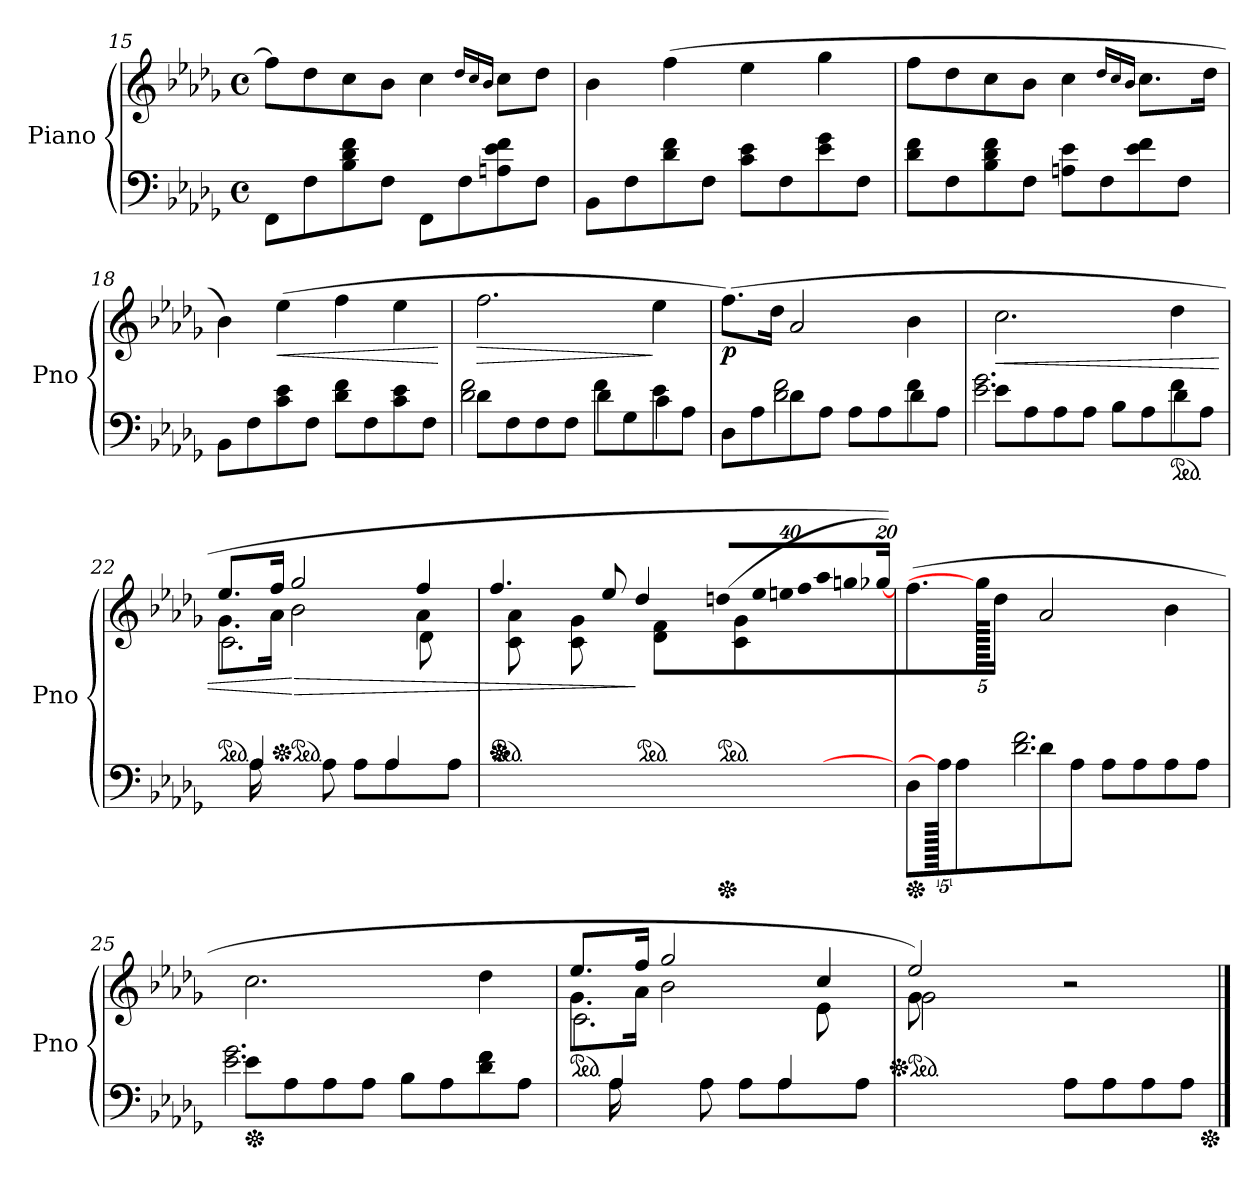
**kern	**kern	**dynam
*part1	*part1	*part1
*staff2	*staff1	*staff1/2
*I"Piano	*	*
*I'Pno	*	*
*clefF4	*clefG2	*
*k[b-e-a-d-g-]	*k[b-e-a-d-g-]	*
*M4/4	*M4/4	*
*met(c)	*met(c)	*
=15	=15	=15
8FF\L	8ff\L]	.
8F\	8dd-\	.
8B-\ 8d-\ 8f\	8cc\	.
8F\J	8b-\J	.
8FF\L	4cc\	.
8F\	.	.
.	16qdd-/LL	.
.	16qcc/	.
.	16qb-/JJ	.
8An\ 8e-\ 8f\	8cc\L	.
8F\J	8dd-\J	.
=16	=16	=16
8BB-\L	4b-\	.
8F\	.	.
8d-\ 8f\	(>4ff\	.
8F\J	.	.
8c\ 8e-\L	4ee-\	.
8F\	.	.
8e-\ 8g-\	4gg-\	.
8F\J	.	.
=17	=17	=17
8d-\ 8f\L	8ff\L	.
8F\	8dd-\	.
8B-\ 8d-\ 8f\	8cc\	.
8F\J	8b-\J	.
8An\ 8e-\L	4cc\	.
8F\	.	.
.	16qdd-/LL	.
.	16qcc/	.
.	16qb-/JJ	.
8e-\ 8f\	8.cc\L	.
8F\J	.	.
.	16dd-\Jk	.
=18	=18	=18
8BB-\L	4b-\)	.
8F\	.	.
!	!	!LO:HP:b
8c\ 8e-\	(>4ee-\	<
8F\J	.	.
8d-\ 8f\L	4ff\	.
8F\	.	.
8c\ 8e-\	4ee-\	.
8F\J	.	.
.	.	[
!!LO:PB:g=z
=19	=19	=19
*^	*	*
!	!	!	!LO:HP:b
8d-\L	2d-\ 2f\	2.ff\	>
8F\	.	.	.
8F\	.	.	.
8F\J	.	.	.
8f\L	4d-\	.	.
8G-\	.	.	.
8e-\	4c\	4ee-\	]
8A-\J	.	.	.
=20	=20	=20	=20
!	!	!	!LO:DY:b
8D-\L	4ryy	(>8.ff\L)	p
8A-\	.	.	.
.	.	16dd-\Jk	.
8d-\	2d-\ 2f\	2a-/	.
8A-\J	.	.	.
8A-\L	.	.	.
8A-\	.	.	.
8f\	4d-\	4b-\	.
8A-\J	.	.	.
=21	=21	=21	=21
!	!	!	!LO:HP:b
8e-\L	2.e-\ 2.g-\	2.cc\	<
8A-\	.	.	.
8A-\	.	.	.
8A-\J	.	.	.
8B-\L	.	.	.
8A-\	.	.	.
*ped	*	*	*
8f\	4d-\	4dd-\	.
8A-\J	.	.	.
=22	=22	=22	=22
*	*	*^	*
*	*	*ped	*	*
*	*	*^	*^	*
8ryy	8ryy	8.ee-/L	8.g-\L	2.ryy	2.c\	.
16A-\	4A-/	.	.	.	.	.
8.ryy	.	16ff/Jk	16a-\Jk	.	.	.
*	*	*Xped	*	*	*	*
!	!	!	!	!	!	!LO:HP:n=1:b
*	*	*ped	*	*	*	*
.	.	2gg-/	2b-\	.	.	[ >
8A-\	4ryy	.	.	.	.	.
8A-\L	.	.	.	.	.	.
8A-\	4A-/	.	.	.	.	.
8ryy	.	4ff/	4a-\	8d-\	4ryy	.
8A-\J	8ryy	.	.	8ryy	.	.
*v	*v	*	*	*	*	*
*	*v	*v	*v	*v	*
!!LO:LB:g=z
=23	=23	=23
*	*Xped	*
*	*Xped	*
*	*^	*
640%81ryy	4.ff/	640ryy	.
*	*ped	*	*
.	.	8c\ 8a-\L	.
8A-\	.	8ryy	.
8ryy	.	8c\ 8g-\	.
.	8ee-/	.	.
8A-\J	.	8ryy	.
.	4dd-/	.	]
*	*ped	*	*
8ryy	.	8d-\ 8f\L	.
8A-\	.	8ryy	.
*	*Xbrackettup	*	*
!	!LO:N:vis=8	!	!
.	(<640%23ddn/L	.	.
*Xped	*	*	*
*	*ped	*	*
8ryy	.	8c\ 8g-\	.
!	!LO:N:vis=8	!	!
.	640%23ee-/	.	.
!	!LO:N:vis=8	!	!
.	640%23een/	.	.
!	!LO:N:vis=8	!	!
.	640%23ff/	.	.
[640%79A-\J	.	640%79ryy	.
!	!LO:N:vis=8	!	!
.	640%23aa-/	.	.
!	!LO:N:vis=8	!	!
.	640%23ggn/	.	.
.	[320%11gg-X/J))	.	.
*	*v	*v	*
=24	=24	=24
*Xped	*	*
*^	*	*
8D-\L	4ryy	(>8.ff\L	.
640A-\J]	.	.	.
8A-\	.	.	.
.	.	640gg-/J]	.
.	.	16dd-\Jk	.
.	2.d-\ 2.f\	.	.
8d-\	.	2a-/	.
8A-\J	.	.	.
8A-\L	.	.	.
8A-\	.	.	.
8A-\	.	4b-\	.
8A-\J	.	.	.
.	640ryy	.	.
=25	=25	=25	=25
*Xped	*	*	*
8e-\L	2.e-\ 2.g-\	2.cc\	.
8A-\	.	.	.
8A-\	.	.	.
8A-\J	.	.	.
8B-\L	.	.	.
8A-\	.	.	.
8d-\ 8f\	4d-\ 4f\	4dd-\	.
8A-\J	.	.	.
=26	=26	=26	=26
*	*	*^	*
*	*	*ped	*	*
*	*	*^	*^	*
8ryy	8ryy	8.ee-/L	8.g-\L	2.ryy	2.c\	.
16A-\	4A-/	.	.	.	.	.
8.ryy	.	16ff/Jk	16a-\Jk	.	.	.
.	.	2gg-/	2b-\	.	.	.
8A-\	4ryy	.	.	.	.	.
8A-\L	.	.	.	.	.	.
8A-\	4A-/	.	.	.	.	.
8ryy	.	4cc/	4e-\	8e-\	4ryy	.
8A-\J	8ryy	.	.	8ryy	.	.
*v	*v	*	*	*	*	*
*	*v	*v	*v	*v	*
!!LO:LB:g=z
=27	=27	=27
*	*Xped	*
*	*^	*
*	*ped	*	*
*	*	*^	*
8ryy	2ee-/)	8g-\L	2g-\	.
8A-\	.	2..ryy	.	.
8A-\	.	.	.	.
8A-\J	.	.	.	.
8A-\L	2r	.	2ryy	.
8A-\	.	.	.	.
8A-\	.	.	.	.
8A-\J	.	.	.	.
*	*v	*v	*v	*
*Xped	*	*
==	==	==
*-	*-	*-
